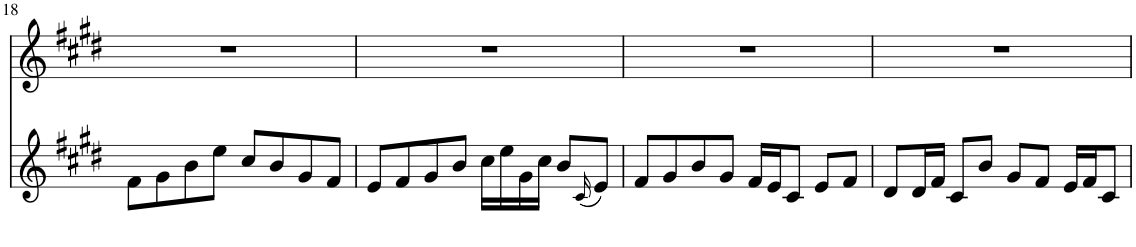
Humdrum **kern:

**kern	**kern
*part2	*part1
*staff2	*staff1
*I"Piano	*I"Piano
*I'Pno	*I'Pno
!!LO:PB:g=z
*clefG2	*clefG2
*k[f#c#g#d#]	*k[f#c#g#d#]
*M4/4	*M4/4
=18	=18
8f#\L	1r
8g#\	.
8b\	.
8ee\J	.
8cc#/L	.
8b/	.
8g#/	.
8f#/J	.
=19	=19
8e/L	1r
8f#/	.
8g#/	.
8b/J	.
16cc#\LL	.
16ee\	.
16g#\	.
16cc#\JJ	.
8b/L	.
(16qc#/	.
8e/J)	.
=20	=20
8f#/L	1r
8g#/	.
8b/	.
8g#/J	.
16f#/LL	.
16e/J	.
8c#/J	.
8e/L	.
8f#/J	.
=21	=21
8d#/L	1r
16d#/L	.
16f#/JJ	.
8c#/L	.
8b/J	.
8g#/L	.
8f#/J	.
16e/LL	.
16f#/J	.
8c#/J	.
=	=
*-	*-
